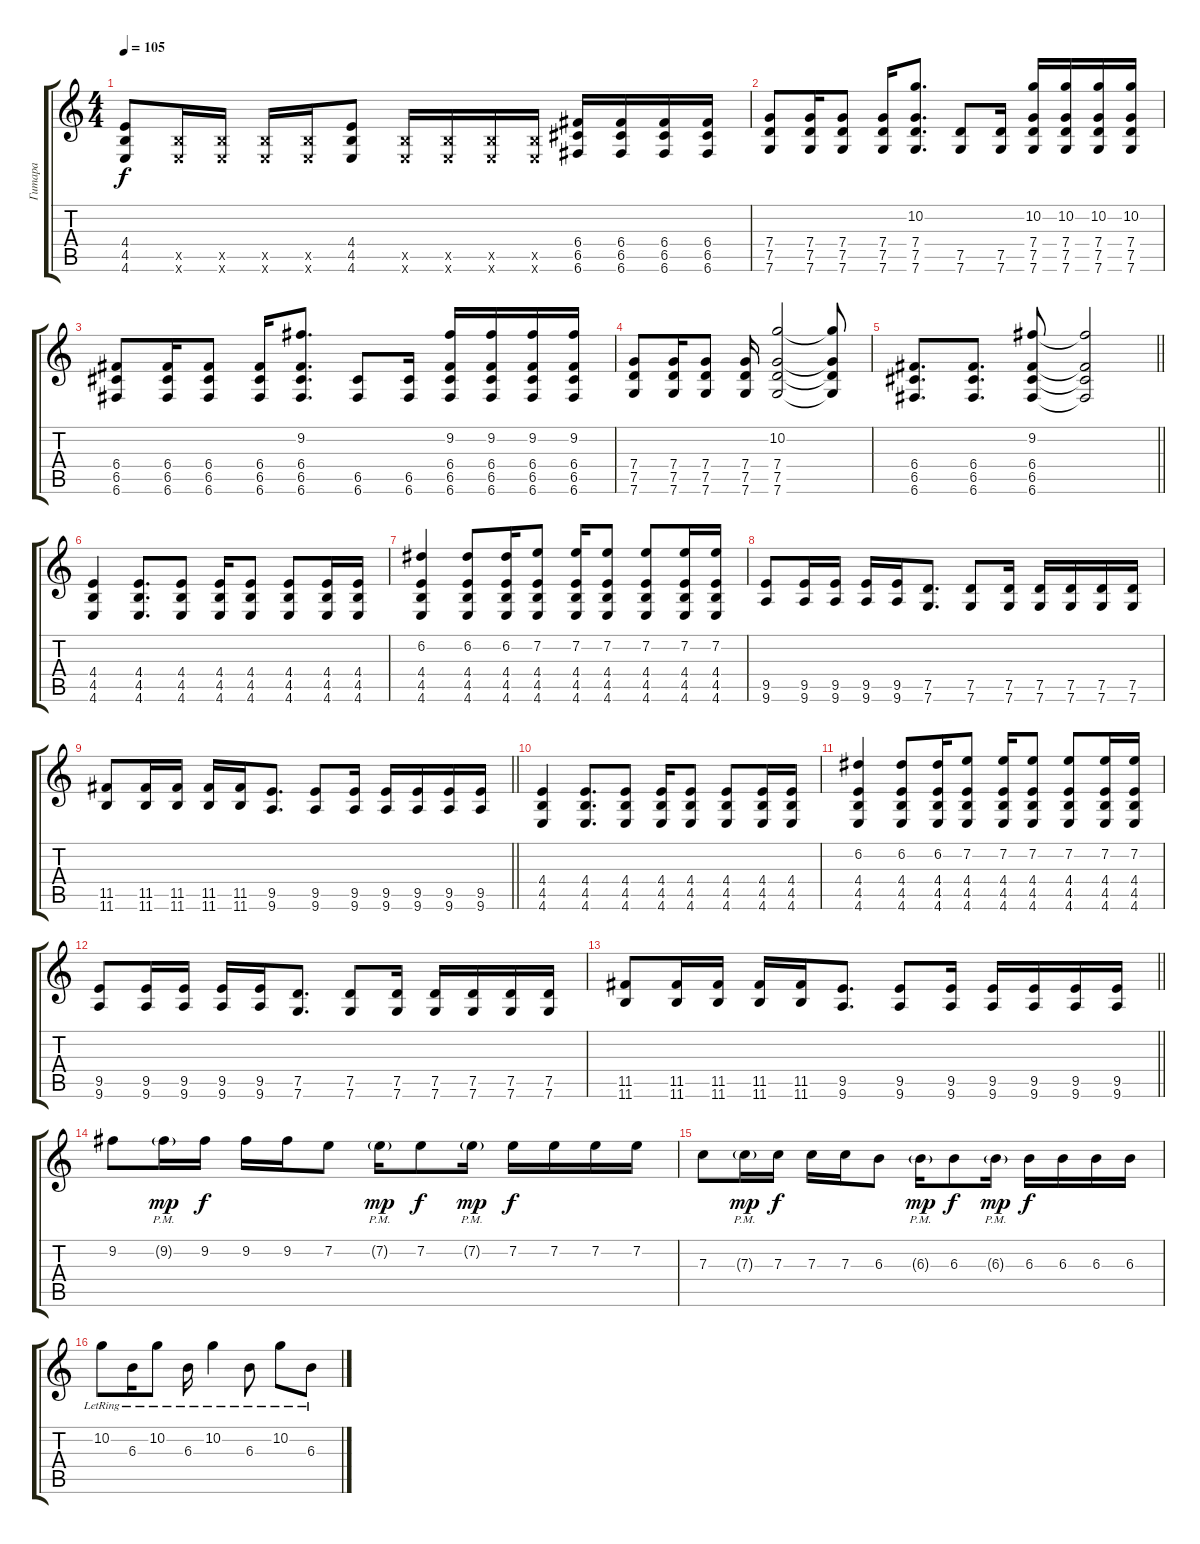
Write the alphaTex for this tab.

\track ("Гитара" "Гитара") {instrument acousticguitarsteel}
\staff {score tabs}
\tuning (D4 A3 F3 C3 G2 C2) {hide}
\ts (4 4)
\tempo 105
\clef g2
\ks c
(4.4 4.5 4.6).8{dy f} (4.5{x} 4.6{x}).16 (4.5{x} 4.6{x}).16 (4.5{x} 4.6{x}).16 (4.5{x} 4.6{x}).16 (4.4 4.5 4.6).8 (4.5{x} 4.6{x}).16 (4.5{x} 4.6{x}).16 (4.5{x} 4.6{x}).16 (4.5{x} 4.6{x}).16 (6.4 6.5 6.6).16 (6.4 6.5 6.6).16 (6.4 6.5 6.6).16 (6.4 6.5 6.6).16 |
(7.4 7.5 7.6).8 (7.4 7.5 7.6).16 (7.4 7.5 7.6).8 (7.4 7.5 7.6).16 (10.2 7.4 7.5 7.6).8{d} (7.5 7.6).8 (7.5 7.6).16 (10.2 7.4 7.5 7.6).16 (10.2 7.4 7.5 7.6).16 (10.2 7.4 7.5 7.6).16 (10.2 7.4 7.5 7.6).16 |
(6.4 6.5 6.6).8 (6.4 6.5 6.6).16 (6.4 6.5 6.6).8 (6.4 6.5 6.6).16 (9.2 6.4 6.5 6.6).8{d} (6.5 6.6).8 (6.5 6.6).16 (9.2 6.4 6.5 6.6).16 (9.2 6.4 6.5 6.6).16 (9.2 6.4 6.5 6.6).16 (9.2 6.4 6.5 6.6).16 |
(7.4 7.5 7.6).8 (7.4 7.5 7.6).16 (7.4 7.5 7.6).8 (7.4 7.5 7.6).16 (10.2 7.4 7.5 7.6).2 (10.2{t} 7.4{t} 7.5{t} 7.6{t}).8 |
\barLineRight lightlight
(6.4 6.5 6.6).8{d} (6.4 6.5 6.6).8{d} (9.2 6.4 6.5 6.6).8 (9.2{t} 6.4{t} 6.5{t} 6.6{t}).2 |
(4.4 4.5 4.6).4 (4.4 4.5 4.6).8{d} (4.4 4.5 4.6).8 (4.4 4.5 4.6).16 (4.4 4.5 4.6).8 (4.4 4.5 4.6).8 (4.4 4.5 4.6).16 (4.4 4.5 4.6).16 |
(6.2 4.4 4.5 4.6).4 (6.2 4.4 4.5 4.6).8 (6.2 4.4 4.5 4.6).16 (7.2 4.4 4.5 4.6).8 (7.2 4.4 4.5 4.6).16 (7.2 4.4 4.5 4.6).8 (7.2 4.4 4.5 4.6).8 (7.2 4.4 4.5 4.6).16 (7.2 4.4 4.5 4.6).16 |
(9.5 9.6).8 (9.5 9.6).16 (9.5 9.6).16 (9.5 9.6).16 (9.5 9.6).16 (7.5 7.6).8{d} (7.5 7.6).8 (7.5 7.6).16 (7.5 7.6).16 (7.5 7.6).16 (7.5 7.6).16 (7.5 7.6).16 |
\barLineRight lightlight
(11.5 11.6).8 (11.5 11.6).16 (11.5 11.6).16 (11.5 11.6).16 (11.5 11.6).16 (9.5 9.6).8{d} (9.5 9.6).8 (9.5 9.6).16 (9.5 9.6).16 (9.5 9.6).16 (9.5 9.6).16 (9.5 9.6).16 |
(4.4 4.5 4.6).4 (4.4 4.5 4.6).8{d} (4.4 4.5 4.6).8 (4.4 4.5 4.6).16 (4.4 4.5 4.6).8 (4.4 4.5 4.6).8 (4.4 4.5 4.6).16 (4.4 4.5 4.6).16 |
(6.2 4.4 4.5 4.6).4 (6.2 4.4 4.5 4.6).8 (6.2 4.4 4.5 4.6).16 (7.2 4.4 4.5 4.6).8 (7.2 4.4 4.5 4.6).16 (7.2 4.4 4.5 4.6).8 (7.2 4.4 4.5 4.6).8 (7.2 4.4 4.5 4.6).16 (7.2 4.4 4.5 4.6).16 |
(9.5 9.6).8 (9.5 9.6).16 (9.5 9.6).16 (9.5 9.6).16 (9.5 9.6).16 (7.5 7.6).8{d} (7.5 7.6).8 (7.5 7.6).16 (7.5 7.6).16 (7.5 7.6).16 (7.5 7.6).16 (7.5 7.6).16 |
\barLineRight lightlight
(11.5 11.6).8 (11.5 11.6).16 (11.5 11.6).16 (11.5 11.6).16 (11.5 11.6).16 (9.5 9.6).8{d} (9.5 9.6).8 (9.5 9.6).16 (9.5 9.6).16 (9.5 9.6).16 (9.5 9.6).16 (9.5 9.6).16 |
9.2.8 9.2{g pm}.16{dy mp} 9.2.16{dy f} 9.2.16 9.2.16 7.2.8 7.2{g pm}.16{dy mp} 7.2.8{dy f} 7.2{g pm}.16{dy mp} 7.2.16{dy f} 7.2.16 7.2.16 7.2.16 |
7.3.8 7.3{g pm}.16{dy mp} 7.3.16{dy f} 7.3.16 7.3.16 6.3.8 6.3{g pm}.16{dy mp} 6.3.8{dy f} 6.3{g pm}.16{dy mp} 6.3.16{dy f} 6.3.16 6.3.16 6.3.16 |
10.2{lr}.8 6.3{lr}.16 10.2{lr}.8 6.3{lr}.16 10.2{lr}.4 6.3{lr}.8 10.2{lr}.8 6.3{lr}.8
